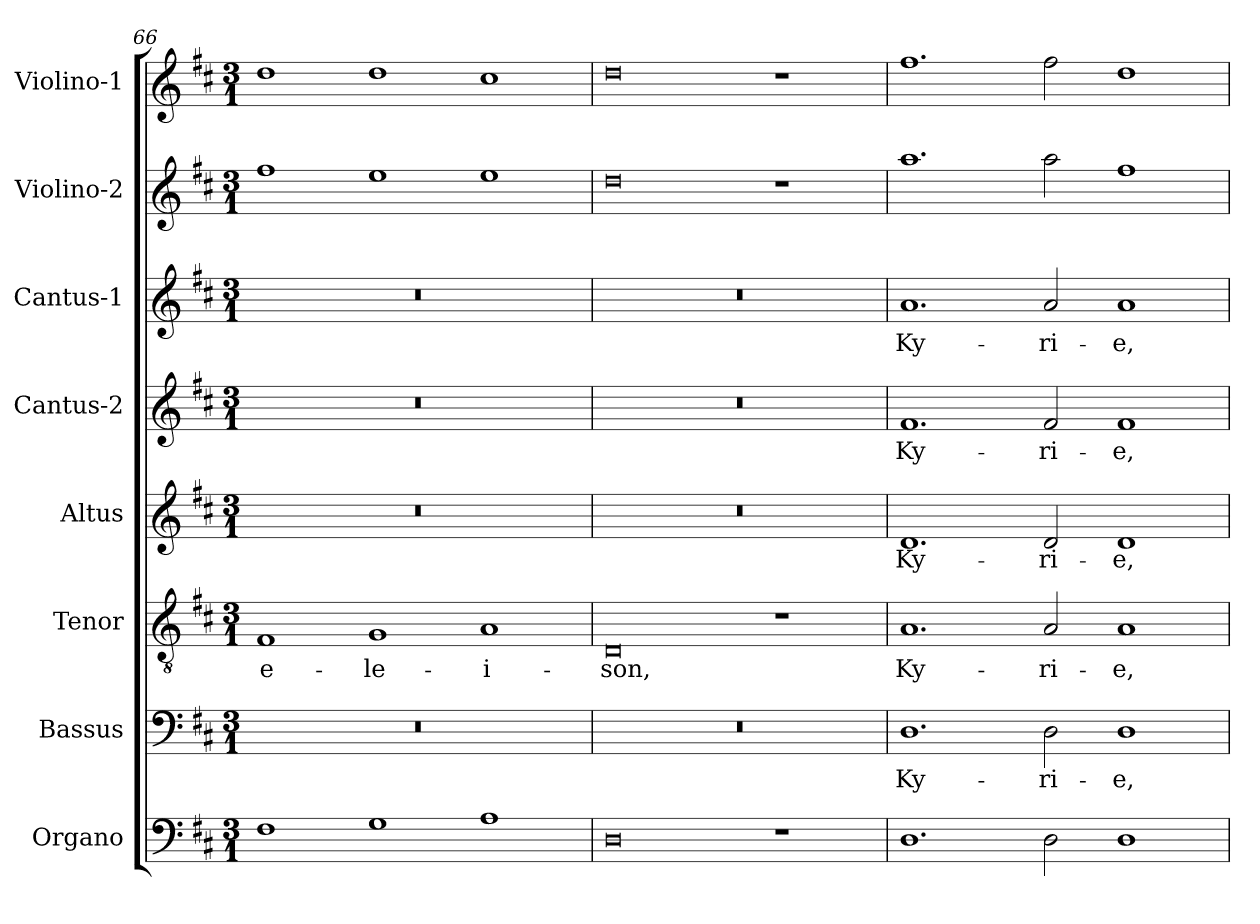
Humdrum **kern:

**kern	**kern	**text	**kern	**text	**kern	**text	**kern	**text	**kern	**text	**kern	**kern
*part8	*part7	*part7	*part6	*part6	*part5	*part5	*part4	*part4	*part3	*part3	*part2	*part1
*staff8	*staff7	*staff7	*staff6	*staff6	*staff5	*staff5	*staff4	*staff4	*staff3	*staff3	*staff2	*staff1
*I"Organo	*I"Bassus	*	*I"Tenor	*	*I"Altus	*	*I"Cantus-2	*	*I"Cantus-1	*	*I"Violino-2	*I"Violino-1
*I'Og	*I'B	*	*I'T	*	*I'A	*	*I'C2	*	*I'C1	*	*I'V2	*I'V1
*clefF4	*clefF4	*	*clefGv2	*	*clefG2	*	*clefG2	*	*clefG2	*	*clefG2	*clefG2
*k[f#c#]	*k[f#c#]	*	*k[f#c#]	*	*k[f#c#]	*	*k[f#c#]	*	*k[f#c#]	*	*k[f#c#]	*k[f#c#]
*D:	*D:	*	*D:	*	*D:	*	*D:	*	*D:	*	*D:	*D:
*M3/1	*M3/1	*	*M3/1	*	*M3/1	*	*M3/1	*	*M3/1	*	*M3/1	*M3/1
=66	=66	=66	=66	=66	=66	=66	=66	=66	=66	=66	=66	=66
!	!	!	!	!LO:LY:b	!	!	!	!	!	!	!	!
1F#	0.r	.	1F#	e-	0.r	.	0.r	.	0.r	.	1ff#	1dd
!	!	!	!	!LO:LY:b	!	!	!	!	!	!	!	!
1G	.	.	1G	-le-	.	.	.	.	.	.	1ee	1dd
!	!	!	!	!LO:LY:b	!	!	!	!	!	!	!	!
1A	.	.	1A	-i-	.	.	.	.	.	.	1ee	1cc#
=67	=67	=67	=67	=67	=67	=67	=67	=67	=67	=67	=67	=67
!	!	!	!	!LO:LY:b	!	!	!	!	!	!	!	!
0D	0.r	.	0D	-son,	0.r	.	0.r	.	0.r	.	0dd	0dd
1r	.	.	1r	.	.	.	.	.	.	.	1r	1r
=68	=68	=68	=68	=68	=68	=68	=68	=68	=68	=68	=68	=68
!	!	!LO:LY:b	!	!	!	!	!	!	!	!	!	!
!	!	!	!	!LO:LY:b	!	!	!	!	!	!	!	!
!	!	!	!	!	!	!LO:LY:b	!	!	!	!	!	!
!	!	!	!	!	!	!	!	!LO:LY:b	!	!	!	!
!	!	!	!	!	!	!	!	!	!	!LO:LY:b	!	!
1.D	1.D	Ky-	1.A	Ky-	1.d	Ky-	1.f#	Ky-	1.a	Ky-	1.aa	1.ff#
!	!	!LO:LY:b	!	!	!	!	!	!	!	!	!	!
!	!	!	!	!LO:LY:b	!	!	!	!	!	!	!	!
!	!	!	!	!	!	!LO:LY:b	!	!	!	!	!	!
!	!	!	!	!	!	!	!	!LO:LY:b	!	!	!	!
!	!	!	!	!	!	!	!	!	!	!LO:LY:b	!	!
2D\	2D\	-ri-	2A/	-ri-	2d/	-ri-	2f#/	-ri-	2a/	-ri-	2aa\	2ff#\
!	!	!LO:LY:b	!	!	!	!	!	!	!	!	!	!
!	!	!	!	!LO:LY:b	!	!	!	!	!	!	!	!
!	!	!	!	!	!	!LO:LY:b	!	!	!	!	!	!
!	!	!	!	!	!	!	!	!LO:LY:b	!	!	!	!
!	!	!	!	!	!	!	!	!	!	!LO:LY:b	!	!
1D	1D	-e,	1A	-e,	1d	-e,	1f#	-e,	1a	-e,	1ff#	1dd
=	=	=	=	=	=	=	=	=	=	=	=	=
*-	*-	*-	*-	*-	*-	*-	*-	*-	*-	*-	*-	*-
